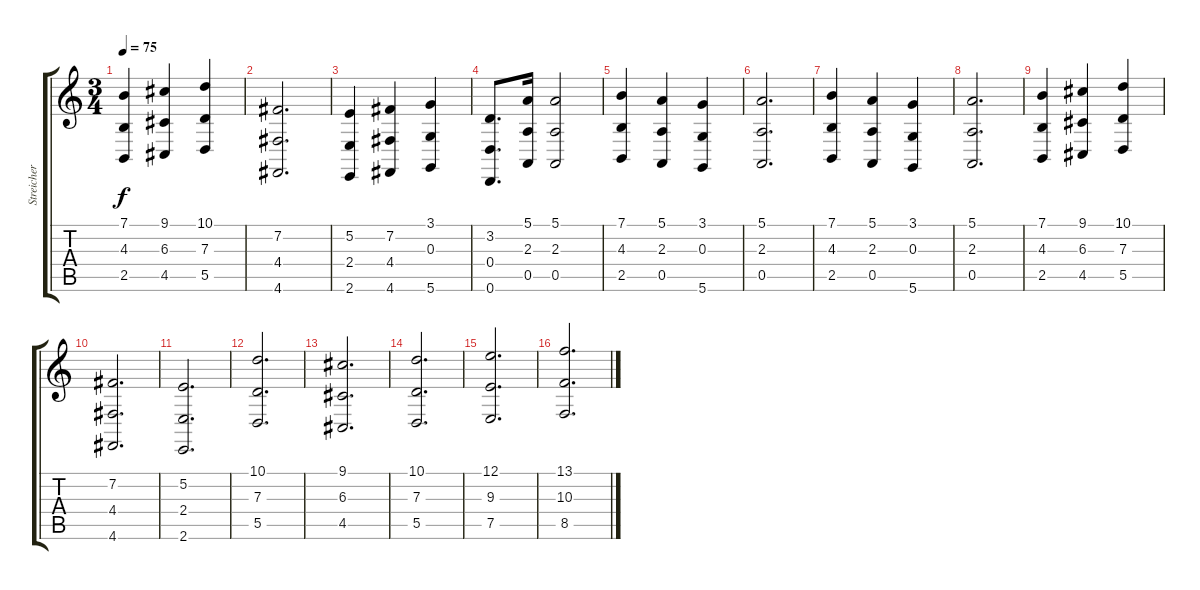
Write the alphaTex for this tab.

\track ("Streicher" "Streicher") {instrument stringensemble2}
\staff {score tabs}
\tuning (E4 B3 G3 D3 A2 D2) {hide}
\ts (3 4)
\tempo 75
\clef g2
\ks c
(7.1 4.3 2.5).4{dy f} (9.1 6.3 4.5).4 (10.1 7.3 5.5).4 |
(7.2 4.4 4.6).2{d} |
(5.2 2.4 2.6).4 (7.2 4.4 4.6).4 (3.1 0.3 5.6).4 |
(3.2 0.4 0.6).8{d} (5.1 2.3 0.5).16 (5.1 2.3 0.5).2 |
(7.1 4.3 2.5).4 (5.1 2.3 0.5).4 (3.1 0.3 5.6).4 |
(5.1 2.3 0.5).2{d} |
(7.1 4.3 2.5).4 (5.1 2.3 0.5).4 (3.1 0.3 5.6).4 |
(5.1 2.3 0.5).2{d} |
(7.1 4.3 2.5).4 (9.1 6.3 4.5).4 (10.1 7.3 5.5).4 |
(7.2 4.4 4.6).2{d} |
(5.2 2.4 2.6).2{d} |
(10.1 7.3 5.5).2{d volume 9} |
(9.1 6.3 4.5).2{d} |
(10.1 7.3 5.5).2{d} |
(12.1 9.3 7.5).2{d} |
(13.1 10.3 8.5).2{d}
